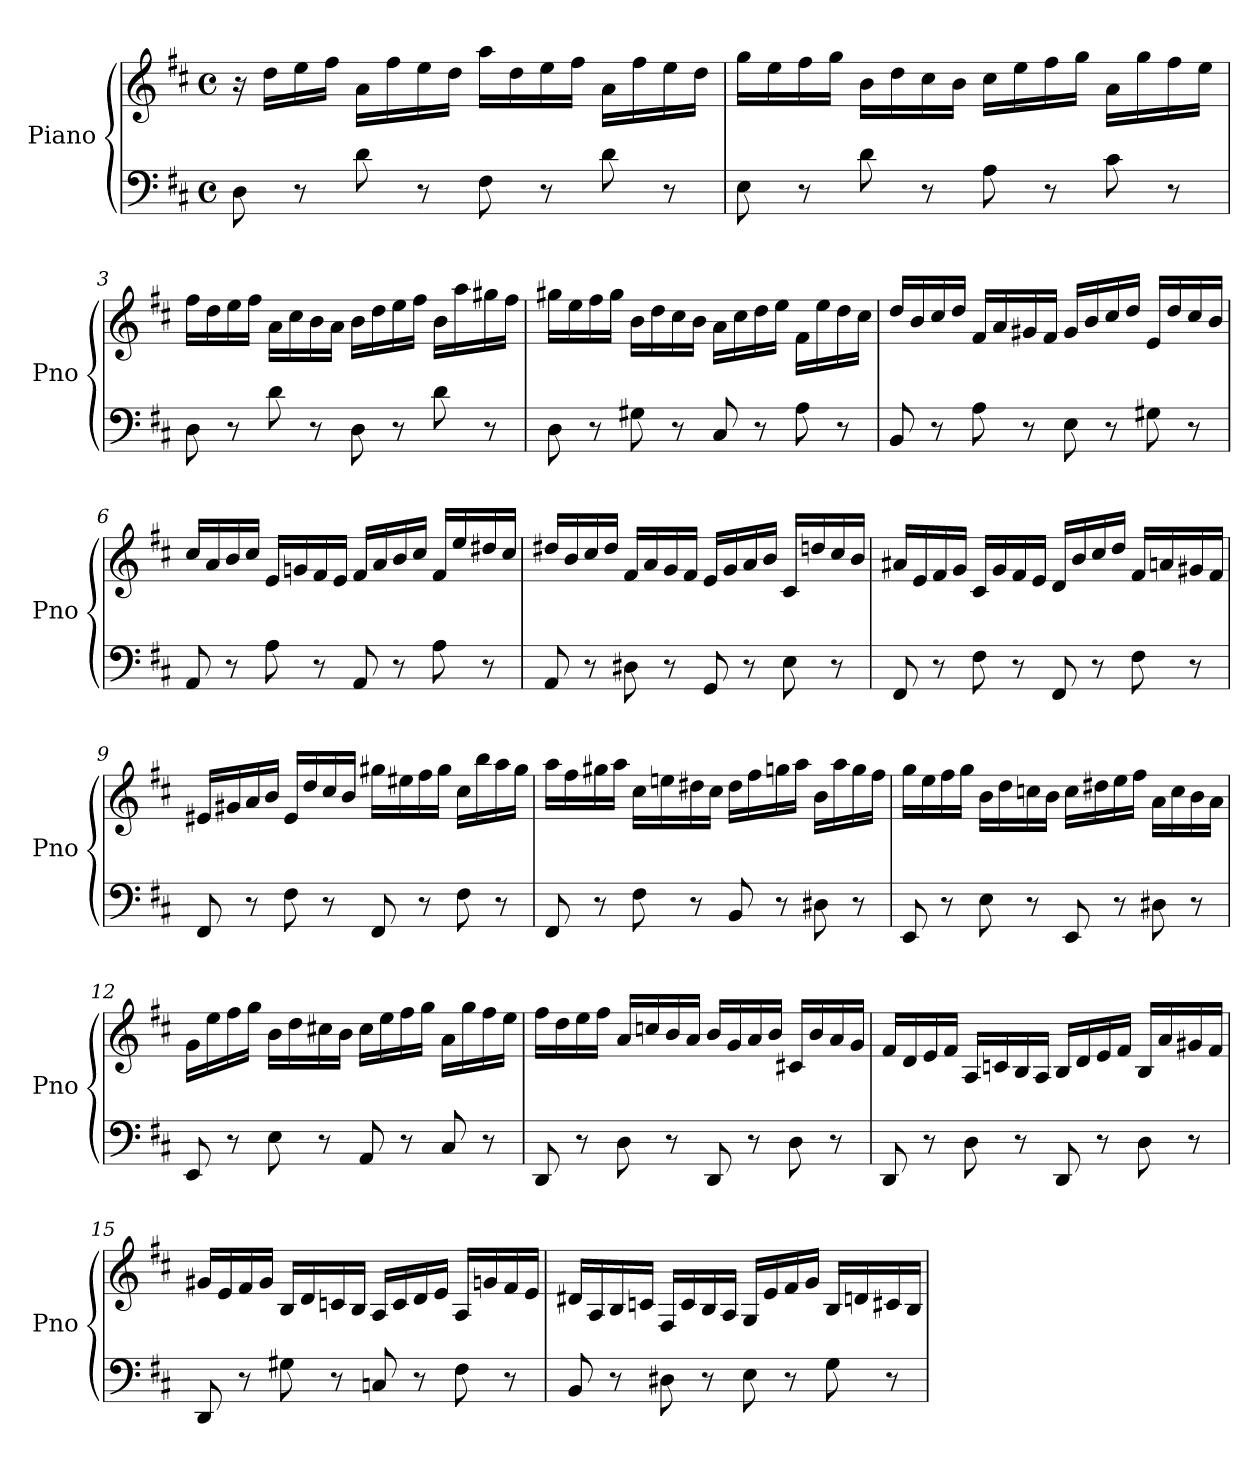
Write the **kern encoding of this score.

**kern	**kern
*part1	*part1
*staff2	*staff1
*I"Piano	*
*I'Pno	*
*clefF4	*clefG2
*k[f#c#]	*k[f#c#]
*M4/4	*M4/4
*met(c)	*met(c)
=1	=1
8D\	16r
.	16dd\LL
8r	16ee\
.	16ff#\JJ
8d\	16a\LL
.	16ff#\
8r	16ee\
.	16dd\JJ
8F#\	16aa\LL
.	16dd\
8r	16ee\
.	16ff#\JJ
8d\	16a\LL
.	16ff#\
8r	16ee\
.	16dd\JJ
=2	=2
8E\	16gg\LL
.	16ee\
8r	16ff#\
.	16gg\JJ
8d\	16b\LL
.	16dd\
8r	16cc#\
.	16b\JJ
8A\	16cc#\LL
.	16ee\
8r	16ff#\
.	16gg\JJ
8c#\	16a\LL
.	16gg\
8r	16ff#\
.	16ee\JJ
=3	=3
8D\	16ff#\LL
.	16dd\
8r	16ee\
.	16ff#\JJ
8d\	16a\LL
.	16cc#\
8r	16b\
.	16a\JJ
8D\	16b\LL
.	16dd\
8r	16ee\
.	16ff#\JJ
8d\	16b\LL
.	16aa\
8r	16gg#X\
.	16ff#\JJ
=4	=4
8D\	16gg#X\LL
.	16ee\
8r	16ff#\
.	16gg#\JJ
8G#X\	16b\LL
.	16dd\
8r	16cc#\
.	16b\JJ
8C#/	16a\LL
.	16cc#\
8r	16dd\
.	16ee\JJ
8A\	16f#\LL
.	16ee\
8r	16dd\
.	16cc#\JJ
=5	=5
8BB/	16dd/LL
.	16b/
8r	16cc#/
.	16dd/JJ
8A\	16f#/LL
.	16a/
8r	16g#X/
.	16f#/JJ
8E\	16g#/LL
.	16b/
8r	16cc#/
.	16dd/JJ
8G#X\	16e/LL
.	16dd/
8r	16cc#/
.	16b/JJ
=6	=6
8AA/	16cc#/LL
.	16a/
8r	16b/
.	16cc#/JJ
8A\	16e/LL
.	16gn/
8r	16f#/
.	16e/JJ
8AA/	16f#/LL
.	16a/
8r	16b/
.	16cc#/JJ
8A\	16f#/LL
.	16ee/
8r	16dd#X/
.	16cc#/JJ
=7	=7
8AA/	16dd#X/LL
.	16b/
8r	16cc#/
.	16dd#/JJ
8D#X\	16f#/LL
.	16a/
8r	16g/
.	16f#/JJ
8GG/	16e/LL
.	16g/
8r	16a/
.	16b/JJ
8E\	16c#/LL
.	16ddn/
8r	16cc#/
.	16b/JJ
=8	=8
8FF#/	16a#X/LL
.	16e/
8r	16f#/
.	16g/JJ
8F#\	16c#/LL
.	16g/
8r	16f#/
.	16e/JJ
8FF#/	16d/LL
.	16b/
8r	16cc#/
.	16dd/JJ
8F#\	16f#/LL
.	16an/
8r	16g#X/
.	16f#/JJ
=9	=9
8FF#/	16e#X/LL
.	16g#X/
8r	16a/
.	16b/JJ
8F#\	16e#/LL
.	16dd/
8r	16cc#/
.	16b/JJ
8FF#/	16gg#X\LL
.	16ee#X\
8r	16ff#\
.	16gg#\JJ
8F#\	16cc#\LL
.	16bb\
8r	16aa\
.	16gg#\JJ
=10	=10
8FF#/	16aa\LL
.	16ff#\
8r	16gg#X\
.	16aa\JJ
8F#\	16cc#\LL
.	16een\
8r	16dd#X\
.	16cc#\JJ
8BB/	16dd#\LL
.	16ff#\
8r	16ggn\
.	16aa\JJ
8D#X\	16b\LL
.	16aa\
8r	16gg\
.	16ff#\JJ
=11	=11
8EE/	16gg\LL
.	16ee\
8r	16ff#\
.	16gg\JJ
8E\	16b\LL
.	16dd\
8r	16ccn\
.	16b\JJ
8EE/	16cc\LL
.	16dd#X\
8r	16ee\
.	16ff#\JJ
8D#X\	16a\LL
.	16cc\
8r	16b\
.	16a\JJ
=12	=12
8EE/	16g\LL
.	16ee\
8r	16ff#\
.	16gg\JJ
8E\	16b\LL
.	16dd\
8r	16cc#X\
.	16b\JJ
8AA/	16cc#\LL
.	16ee\
8r	16ff#\
.	16gg\JJ
8C#/	16a\LL
.	16gg\
8r	16ff#\
.	16ee\JJ
=13	=13
8DD/	16ff#\LL
.	16dd\
8r	16ee\
.	16ff#\JJ
8D\	16a/LL
.	16ccn/
8r	16b/
.	16a/JJ
8DD/	16b/LL
.	16g/
8r	16a/
.	16b/JJ
8D\	16c#X/LL
.	16b/
8r	16a/
.	16g/JJ
=14	=14
8DD/	16f#/LL
.	16d/
8r	16e/
.	16f#/JJ
8D\	16A/LL
.	16cn/
8r	16B/
.	16A/JJ
8DD/	16B/LL
.	16d/
8r	16e/
.	16f#/JJ
8D\	16B/LL
.	16a/
8r	16g#X/
.	16f#/JJ
=15	=15
8DD/	16g#X/LL
.	16e/
8r	16f#/
.	16g#/JJ
8G#X\	16B/LL
.	16d/
8r	16cn/
.	16B/JJ
8Cn/	16A/LL
.	16c/
8r	16d/
.	16e/JJ
8F#\	16A/LL
.	16gn/
8r	16f#/
.	16e/JJ
=16	=16
8BB/	16d#X/LL
.	16A/
8r	16B/
.	16cn/JJ
8D#X\	16F#/LL
.	16c/
8r	16B/
.	16A/JJ
8E\	16G/LL
.	16e/
8r	16f#/
.	16g/JJ
8G\	16B/LL
.	16dn/
8r	16c#X/
.	16B/JJ
=	=
*-	*-
